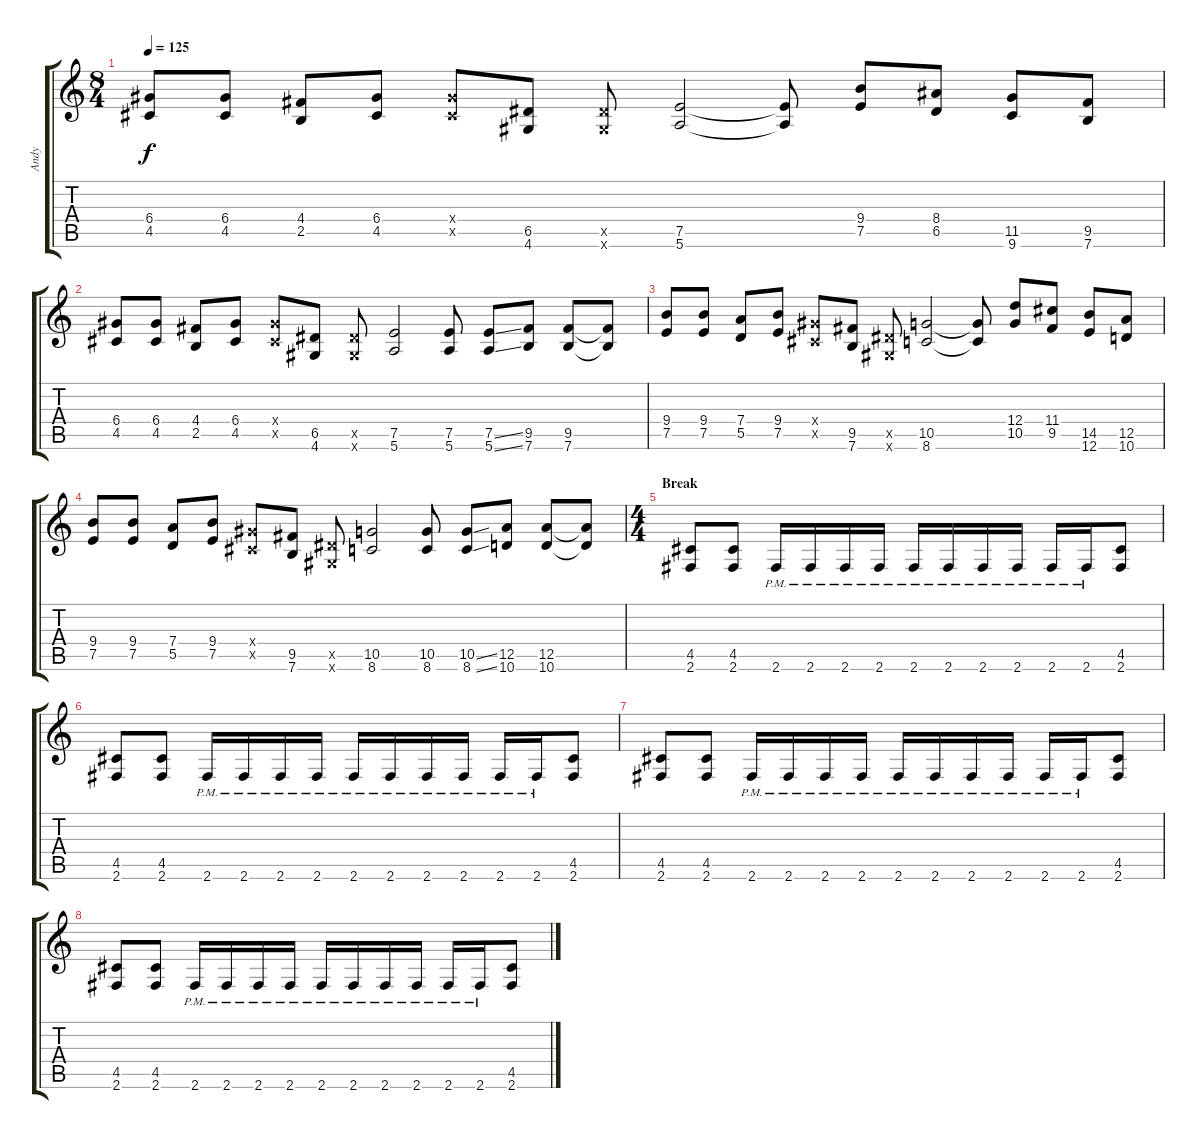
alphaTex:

\track ("Andy" "Andy") {instrument distortionguitar}
\staff {score tabs}
\tuning (E4 B3 G3 D3 A2 E2) {hide}
\ts (8 4)
\tempo 125
\clef g2
\ks c
(6.4 4.5).8{dy f} (6.4 4.5).8 (4.4 2.5).8 (6.4 4.5).8 (6.4{x} 4.5{x}).8 (6.5 4.6).8 (6.5{x} 4.6{x}).8 (7.5 5.6).2 (7.5{t} 5.6{t}).8 (9.4 7.5).8 (8.4 6.5).8 (11.5 9.6).8 (9.5 7.6).8 |
(6.4 4.5).8 (6.4 4.5).8 (4.4 2.5).8 (6.4 4.5).8 (6.4{x} 4.5{x}).8 (6.5 4.6).8 (6.5{x} 4.6{x}).8 (7.5 5.6).2 (7.5 5.6).8 (7.5{ss} 5.6{ss}).8 (9.5 7.6).8 (9.5 7.6).8 (9.5{t} 7.6{t}).8 |
(9.4 7.5).8 (9.4 7.5).8 (7.4 5.5).8 (9.4 7.5).8 (6.4{x} 4.5{x}).8 (9.5 7.6).8 (6.5{x} 4.6{x}).8 (10.5 8.6).2 (10.5{t} 8.6{t}).8 (12.4 10.5).8 (11.4 9.5).8 (14.5 12.6).8 (12.5 10.6).8 |
(9.4 7.5).8 (9.4 7.5).8 (7.4 5.5).8 (9.4 7.5).8 (6.4{x} 4.5{x}).8 (9.5 7.6).8 (6.5{x} 4.6{x}).8 (10.5 8.6).2 (10.5 8.6).8 (10.5{ss} 8.6{ss}).8 (12.5 10.6).8 (12.5 10.6).8 (12.5{t} 10.6{t}).8 |
\ts (4 4)
\section ("" "Break")
(4.5 2.6).8 (4.5 2.6).8 2.6{pm}.16 2.6{pm}.16 2.6{pm}.16 2.6{pm}.16 2.6{pm}.16 2.6{pm}.16 2.6{pm}.16 2.6{pm}.16 2.6{pm}.16 2.6{pm}.16 (4.5 2.6).8 |
(4.5 2.6).8 (4.5 2.6).8 2.6{pm}.16 2.6{pm}.16 2.6{pm}.16 2.6{pm}.16 2.6{pm}.16 2.6{pm}.16 2.6{pm}.16 2.6{pm}.16 2.6{pm}.16 2.6{pm}.16 (4.5 2.6).8 |
(4.5 2.6).8 (4.5 2.6).8 2.6{pm}.16 2.6{pm}.16 2.6{pm}.16 2.6{pm}.16 2.6{pm}.16 2.6{pm}.16 2.6{pm}.16 2.6{pm}.16 2.6{pm}.16 2.6{pm}.16 (4.5 2.6).8 |
(4.5 2.6).8 (4.5 2.6).8 2.6{pm}.16 2.6{pm}.16 2.6{pm}.16 2.6{pm}.16 2.6{pm}.16 2.6{pm}.16 2.6{pm}.16 2.6{pm}.16 2.6{pm}.16 2.6{pm}.16 (4.5 2.6).8
